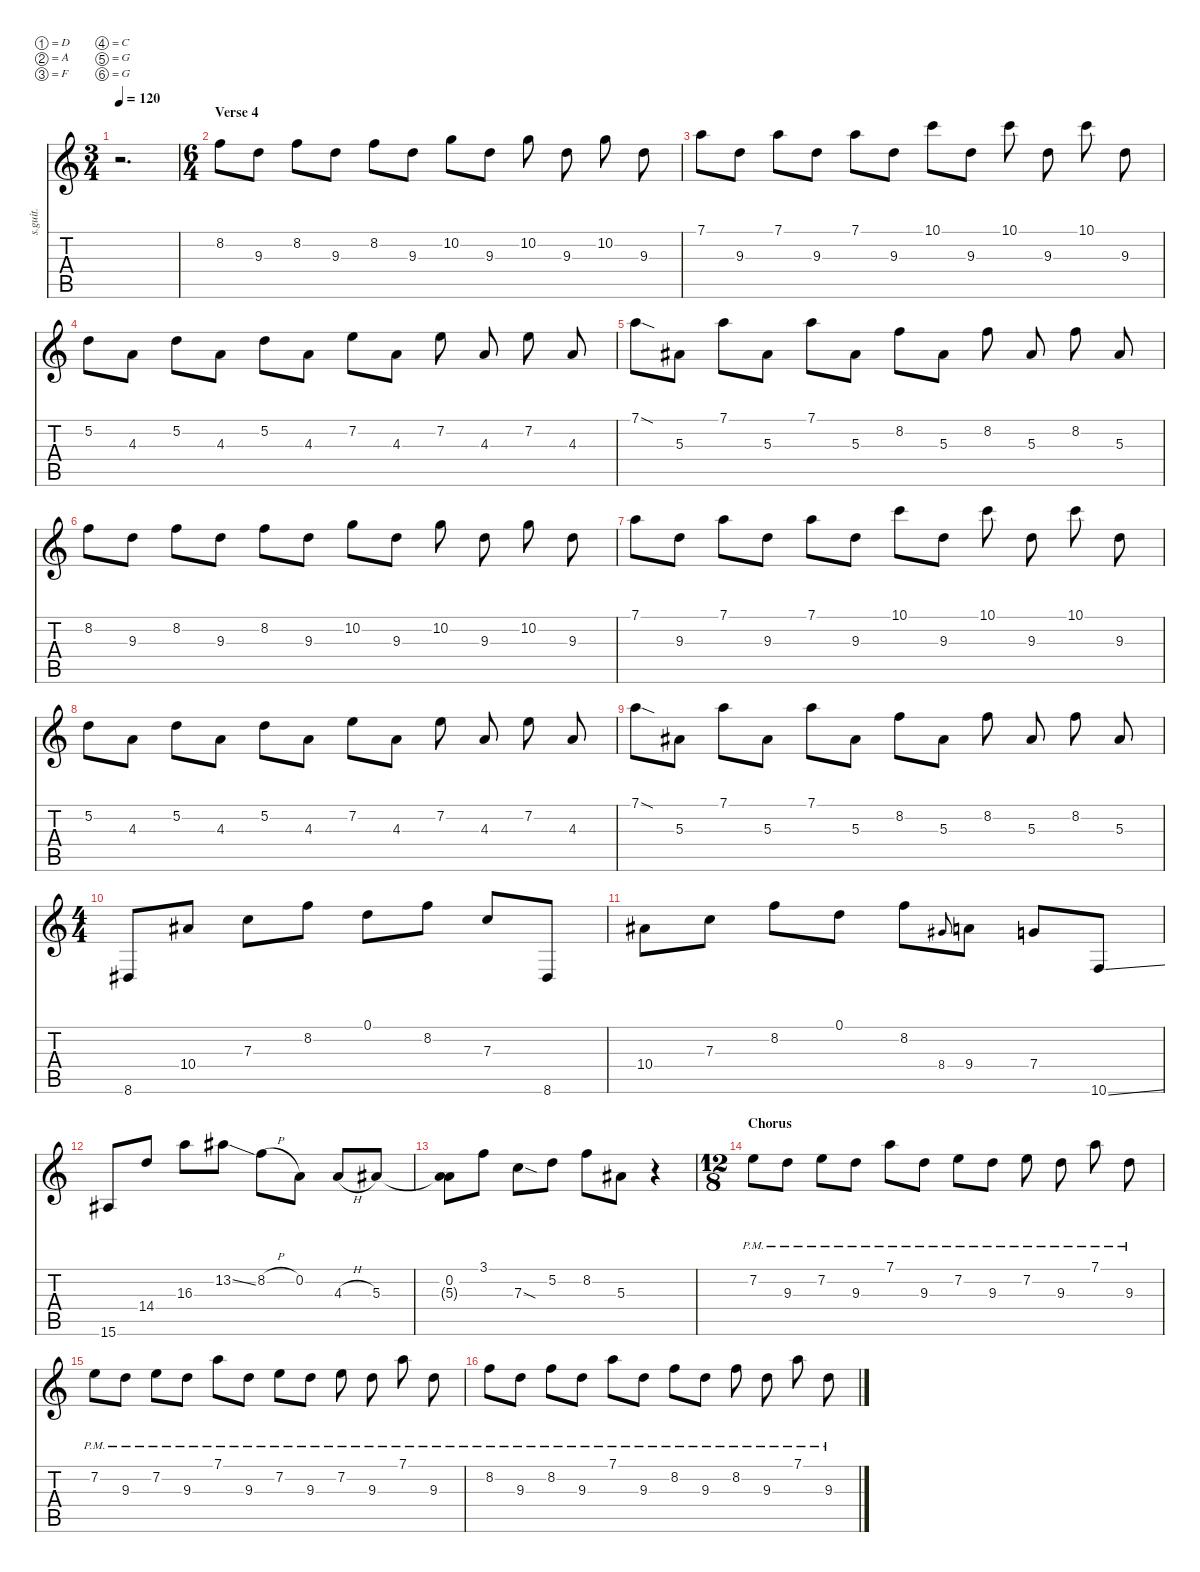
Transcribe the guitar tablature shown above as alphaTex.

\defaultSystemsLayout 4
\hideDynamics
\bracketExtendMode nobrackets
\track ("Rythm Guitar 3" "s.guit.") {instrument distortionguitar}
\staff {score tabs}
\tuning (D4 A3 F3 C3 G2 G1)
\ts (3 4)
\beaming (8 2 2 2 2)
\tempo 120
\clef g2
\ks c
r.2{d dy f} |
\ts (6 4)
\beaming (8 2 2 2 2)
\section ("" "Verse 4")
8.2.8{lyrics (0 "") lyrics (1 "") lyrics (2 "") lyrics (3 "") lyrics (4 "")} 9.3.8{lyrics (0 "") lyrics (1 "") lyrics (2 "") lyrics (3 "") lyrics (4 "")} 8.2.8{lyrics (0 "") lyrics (1 "") lyrics (2 "") lyrics (3 "") lyrics (4 "")} 9.3.8{lyrics (0 "") lyrics (1 "") lyrics (2 "") lyrics (3 "") lyrics (4 "")} 8.2.8{lyrics (0 "") lyrics (1 "") lyrics (2 "") lyrics (3 "") lyrics (4 "")} 9.3.8{lyrics (0 "") lyrics (1 "") lyrics (2 "") lyrics (3 "") lyrics (4 "")} 10.2.8{lyrics (0 "") lyrics (1 "") lyrics (2 "") lyrics (3 "") lyrics (4 "")} 9.3.8{lyrics (0 "") lyrics (1 "") lyrics (2 "") lyrics (3 "") lyrics (4 "")} 10.2.8{lyrics (0 "") lyrics (1 "") lyrics (2 "") lyrics (3 "") lyrics (4 "")} 9.3.8{lyrics (0 "") lyrics (1 "") lyrics (2 "") lyrics (3 "") lyrics (4 "")} 10.2.8{lyrics (0 "") lyrics (1 "") lyrics (2 "") lyrics (3 "") lyrics (4 "")} 9.3.8{lyrics (0 "") lyrics (1 "") lyrics (2 "") lyrics (3 "") lyrics (4 "")} |
7.1.8{lyrics (0 "") lyrics (1 "") lyrics (2 "") lyrics (3 "") lyrics (4 "") dy mf} 9.3.8{lyrics (0 "") lyrics (1 "") lyrics (2 "") lyrics (3 "") lyrics (4 "")} 7.1.8{lyrics (0 "") lyrics (1 "") lyrics (2 "") lyrics (3 "") lyrics (4 "")} 9.3.8{lyrics (0 "") lyrics (1 "") lyrics (2 "") lyrics (3 "") lyrics (4 "")} 7.1.8{lyrics (0 "") lyrics (1 "") lyrics (2 "") lyrics (3 "") lyrics (4 "")} 9.3.8{lyrics (0 "") lyrics (1 "") lyrics (2 "") lyrics (3 "") lyrics (4 "")} 10.1.8{lyrics (0 "") lyrics (1 "") lyrics (2 "") lyrics (3 "") lyrics (4 "")} 9.3.8{lyrics (0 "") lyrics (1 "") lyrics (2 "") lyrics (3 "") lyrics (4 "")} 10.1.8{lyrics (0 "") lyrics (1 "") lyrics (2 "") lyrics (3 "") lyrics (4 "")} 9.3.8{lyrics (0 "") lyrics (1 "") lyrics (2 "") lyrics (3 "") lyrics (4 "")} 10.1.8{lyrics (0 "") lyrics (1 "") lyrics (2 "") lyrics (3 "") lyrics (4 "")} 9.3.8{lyrics (0 "") lyrics (1 "") lyrics (2 "") lyrics (3 "") lyrics (4 "")} |
5.2.8{lyrics (0 "") lyrics (1 "") lyrics (2 "") lyrics (3 "") lyrics (4 "")} 4.3.8{lyrics (0 "") lyrics (1 "") lyrics (2 "") lyrics (3 "") lyrics (4 "")} 5.2.8{lyrics (0 "") lyrics (1 "") lyrics (2 "") lyrics (3 "") lyrics (4 "")} 4.3.8{lyrics (0 "") lyrics (1 "") lyrics (2 "") lyrics (3 "") lyrics (4 "")} 5.2.8{lyrics (0 "") lyrics (1 "") lyrics (2 "") lyrics (3 "") lyrics (4 "")} 4.3.8{lyrics (0 "") lyrics (1 "") lyrics (2 "") lyrics (3 "") lyrics (4 "")} 7.2.8{lyrics (0 "") lyrics (1 "") lyrics (2 "") lyrics (3 "") lyrics (4 "")} 4.3.8{lyrics (0 "") lyrics (1 "") lyrics (2 "") lyrics (3 "") lyrics (4 "")} 7.2.8{lyrics (0 "") lyrics (1 "") lyrics (2 "") lyrics (3 "") lyrics (4 "")} 4.3.8{lyrics (0 "") lyrics (1 "") lyrics (2 "") lyrics (3 "") lyrics (4 "")} 7.2.8{lyrics (0 "") lyrics (1 "") lyrics (2 "") lyrics (3 "") lyrics (4 "")} 4.3.8{lyrics (0 "") lyrics (1 "") lyrics (2 "") lyrics (3 "") lyrics (4 "")} |
7.1{sod}.8{lyrics (0 "") lyrics (1 "") lyrics (2 "") lyrics (3 "") lyrics (4 "")} 5.3{acc #}.8{lyrics (0 "") lyrics (1 "") lyrics (2 "") lyrics (3 "") lyrics (4 "")} 7.1.8{lyrics (0 "") lyrics (1 "") lyrics (2 "") lyrics (3 "") lyrics (4 "")} 5.3{acc #}.8{lyrics (0 "") lyrics (1 "") lyrics (2 "") lyrics (3 "") lyrics (4 "")} 7.1.8{lyrics (0 "") lyrics (1 "") lyrics (2 "") lyrics (3 "") lyrics (4 "")} 5.3{acc #}.8{lyrics (0 "") lyrics (1 "") lyrics (2 "") lyrics (3 "") lyrics (4 "")} 8.2.8{lyrics (0 "") lyrics (1 "") lyrics (2 "") lyrics (3 "") lyrics (4 "")} 5.3{acc #}.8{lyrics (0 "") lyrics (1 "") lyrics (2 "") lyrics (3 "") lyrics (4 "")} 8.2.8{lyrics (0 "") lyrics (1 "") lyrics (2 "") lyrics (3 "") lyrics (4 "")} 5.3{acc #}.8{lyrics (0 "") lyrics (1 "") lyrics (2 "") lyrics (3 "") lyrics (4 "")} 8.2.8{lyrics (0 "") lyrics (1 "") lyrics (2 "") lyrics (3 "") lyrics (4 "")} 5.3{acc #}.8{lyrics (0 "") lyrics (1 "") lyrics (2 "") lyrics (3 "") lyrics (4 "")} |
8.2.8{lyrics (0 "") lyrics (1 "") lyrics (2 "") lyrics (3 "") lyrics (4 "") dy f} 9.3.8{lyrics (0 "") lyrics (1 "") lyrics (2 "") lyrics (3 "") lyrics (4 "")} 8.2.8{lyrics (0 "") lyrics (1 "") lyrics (2 "") lyrics (3 "") lyrics (4 "")} 9.3.8{lyrics (0 "") lyrics (1 "") lyrics (2 "") lyrics (3 "") lyrics (4 "")} 8.2.8{lyrics (0 "") lyrics (1 "") lyrics (2 "") lyrics (3 "") lyrics (4 "")} 9.3.8{lyrics (0 "") lyrics (1 "") lyrics (2 "") lyrics (3 "") lyrics (4 "")} 10.2.8{lyrics (0 "") lyrics (1 "") lyrics (2 "") lyrics (3 "") lyrics (4 "")} 9.3.8{lyrics (0 "") lyrics (1 "") lyrics (2 "") lyrics (3 "") lyrics (4 "")} 10.2.8{lyrics (0 "") lyrics (1 "") lyrics (2 "") lyrics (3 "") lyrics (4 "")} 9.3.8{lyrics (0 "") lyrics (1 "") lyrics (2 "") lyrics (3 "") lyrics (4 "")} 10.2.8{lyrics (0 "") lyrics (1 "") lyrics (2 "") lyrics (3 "") lyrics (4 "")} 9.3.8{lyrics (0 "") lyrics (1 "") lyrics (2 "") lyrics (3 "") lyrics (4 "")} |
7.1.8{lyrics (0 "") lyrics (1 "") lyrics (2 "") lyrics (3 "") lyrics (4 "") dy mf} 9.3.8{lyrics (0 "") lyrics (1 "") lyrics (2 "") lyrics (3 "") lyrics (4 "")} 7.1.8{lyrics (0 "") lyrics (1 "") lyrics (2 "") lyrics (3 "") lyrics (4 "")} 9.3.8{lyrics (0 "") lyrics (1 "") lyrics (2 "") lyrics (3 "") lyrics (4 "")} 7.1.8{lyrics (0 "") lyrics (1 "") lyrics (2 "") lyrics (3 "") lyrics (4 "")} 9.3.8{lyrics (0 "") lyrics (1 "") lyrics (2 "") lyrics (3 "") lyrics (4 "")} 10.1.8{lyrics (0 "") lyrics (1 "") lyrics (2 "") lyrics (3 "") lyrics (4 "")} 9.3.8{lyrics (0 "") lyrics (1 "") lyrics (2 "") lyrics (3 "") lyrics (4 "")} 10.1.8{lyrics (0 "") lyrics (1 "") lyrics (2 "") lyrics (3 "") lyrics (4 "")} 9.3.8{lyrics (0 "") lyrics (1 "") lyrics (2 "") lyrics (3 "") lyrics (4 "")} 10.1.8{lyrics (0 "") lyrics (1 "") lyrics (2 "") lyrics (3 "") lyrics (4 "")} 9.3.8{lyrics (0 "") lyrics (1 "") lyrics (2 "") lyrics (3 "") lyrics (4 "")} |
5.2.8{lyrics (0 "") lyrics (1 "") lyrics (2 "") lyrics (3 "") lyrics (4 "")} 4.3.8{lyrics (0 "") lyrics (1 "") lyrics (2 "") lyrics (3 "") lyrics (4 "")} 5.2.8{lyrics (0 "") lyrics (1 "") lyrics (2 "") lyrics (3 "") lyrics (4 "")} 4.3.8{lyrics (0 "") lyrics (1 "") lyrics (2 "") lyrics (3 "") lyrics (4 "")} 5.2.8{lyrics (0 "") lyrics (1 "") lyrics (2 "") lyrics (3 "") lyrics (4 "")} 4.3.8{lyrics (0 "") lyrics (1 "") lyrics (2 "") lyrics (3 "") lyrics (4 "")} 7.2.8{lyrics (0 "") lyrics (1 "") lyrics (2 "") lyrics (3 "") lyrics (4 "")} 4.3.8{lyrics (0 "") lyrics (1 "") lyrics (2 "") lyrics (3 "") lyrics (4 "")} 7.2.8{lyrics (0 "") lyrics (1 "") lyrics (2 "") lyrics (3 "") lyrics (4 "")} 4.3.8{lyrics (0 "") lyrics (1 "") lyrics (2 "") lyrics (3 "") lyrics (4 "")} 7.2.8{lyrics (0 "") lyrics (1 "") lyrics (2 "") lyrics (3 "") lyrics (4 "")} 4.3.8{lyrics (0 "") lyrics (1 "") lyrics (2 "") lyrics (3 "") lyrics (4 "")} |
7.1{sod}.8{lyrics (0 "") lyrics (1 "") lyrics (2 "") lyrics (3 "") lyrics (4 "")} 5.3{acc #}.8{lyrics (0 "") lyrics (1 "") lyrics (2 "") lyrics (3 "") lyrics (4 "")} 7.1.8{lyrics (0 "") lyrics (1 "") lyrics (2 "") lyrics (3 "") lyrics (4 "")} 5.3{acc #}.8{lyrics (0 "") lyrics (1 "") lyrics (2 "") lyrics (3 "") lyrics (4 "")} 7.1.8{lyrics (0 "") lyrics (1 "") lyrics (2 "") lyrics (3 "") lyrics (4 "")} 5.3{acc #}.8{lyrics (0 "") lyrics (1 "") lyrics (2 "") lyrics (3 "") lyrics (4 "")} 8.2.8{lyrics (0 "") lyrics (1 "") lyrics (2 "") lyrics (3 "") lyrics (4 "")} 5.3{acc #}.8{lyrics (0 "") lyrics (1 "") lyrics (2 "") lyrics (3 "") lyrics (4 "")} 8.2.8{lyrics (0 "") lyrics (1 "") lyrics (2 "") lyrics (3 "") lyrics (4 "")} 5.3{acc #}.8{lyrics (0 "") lyrics (1 "") lyrics (2 "") lyrics (3 "") lyrics (4 "")} 8.2.8{lyrics (0 "") lyrics (1 "") lyrics (2 "") lyrics (3 "") lyrics (4 "")} 5.3{acc #}.8{lyrics (0 "") lyrics (1 "") lyrics (2 "") lyrics (3 "") lyrics (4 "")} |
\ts (4 4)
\beaming (8 2 2 2 2)
8.6{acc #}.8{lyrics (0 "") lyrics (1 "") lyrics (2 "") lyrics (3 "") lyrics (4 "") dy f} 10.4{acc #}.8{lyrics (0 "") lyrics (1 "") lyrics (2 "") lyrics (3 "") lyrics (4 "")} 7.3.8{lyrics (0 "") lyrics (1 "") lyrics (2 "") lyrics (3 "") lyrics (4 "")} 8.2.8{lyrics (0 "") lyrics (1 "") lyrics (2 "") lyrics (3 "") lyrics (4 "")} 0.1.8{lyrics (0 "") lyrics (1 "") lyrics (2 "") lyrics (3 "") lyrics (4 "")} 8.2.8{lyrics (0 "") lyrics (1 "") lyrics (2 "") lyrics (3 "") lyrics (4 "")} 7.3.8{lyrics (0 "") lyrics (1 "") lyrics (2 "") lyrics (3 "") lyrics (4 "")} 8.6{acc #}.8{lyrics (0 "") lyrics (1 "") lyrics (2 "") lyrics (3 "") lyrics (4 "")} |
10.4{acc #}.8{lyrics (0 "") lyrics (1 "") lyrics (2 "") lyrics (3 "") lyrics (4 "")} 7.3.8{lyrics (0 "") lyrics (1 "") lyrics (2 "") lyrics (3 "") lyrics (4 "")} 8.2.8{lyrics (0 "") lyrics (1 "") lyrics (2 "") lyrics (3 "") lyrics (4 "")} 0.1.8{lyrics (0 "") lyrics (1 "") lyrics (2 "") lyrics (3 "") lyrics (4 "")} 8.2.8{lyrics (0 "") lyrics (1 "") lyrics (2 "") lyrics (3 "") lyrics (4 "")} 8.4{acc #}.8{lyrics (0 "") lyrics (1 "") lyrics (2 "") lyrics (3 "") lyrics (4 "") gr onbeat dy mp} 9.4.8{lyrics (0 "") lyrics (1 "") lyrics (2 "") lyrics (3 "") lyrics (4 "") dy mf} 7.4.8{lyrics (0 "") lyrics (1 "") lyrics (2 "") lyrics (3 "") lyrics (4 "")} 10.6{ss}.8{lyrics (0 "") lyrics (1 "") lyrics (2 "") lyrics (3 "") lyrics (4 "")} |
15.6{acc #}.8{lyrics (0 "") lyrics (1 "") lyrics (2 "") lyrics (3 "") lyrics (4 "")} 14.4.8{lyrics (0 "") lyrics (1 "") lyrics (2 "") lyrics (3 "") lyrics (4 "")} 16.3.8{lyrics (0 "") lyrics (1 "") lyrics (2 "") lyrics (3 "") lyrics (4 "")} 13.2{ss acc #}.8{lyrics (0 "") lyrics (1 "") lyrics (2 "") lyrics (3 "") lyrics (4 "")} 8.2{h}.8{lyrics (0 "") lyrics (1 "") lyrics (2 "") lyrics (3 "") lyrics (4 "")} 0.2.8{lyrics (0 "") lyrics (1 "") lyrics (2 "") lyrics (3 "") lyrics (4 "")} 4.3{h}.8{lyrics (0 "") lyrics (1 "") lyrics (2 "") lyrics (3 "") lyrics (4 "")} 5.3{acc #}.8{lyrics (0 "") lyrics (1 "") lyrics (2 "") lyrics (3 "") lyrics (4 "")} |
(0.2 5.3{t acc #}).8{lyrics (0 "") lyrics (1 "") lyrics (2 "") lyrics (3 "") lyrics (4 "")} 3.1.8{lyrics (0 "") lyrics (1 "") lyrics (2 "") lyrics (3 "") lyrics (4 "")} 7.3{sod}.8{lyrics (0 "") lyrics (1 "") lyrics (2 "") lyrics (3 "") lyrics (4 "")} 5.2.8{lyrics (0 "") lyrics (1 "") lyrics (2 "") lyrics (3 "") lyrics (4 "")} 8.2.8{lyrics (0 "") lyrics (1 "") lyrics (2 "") lyrics (3 "") lyrics (4 "")} 5.3{acc #}.8{lyrics (0 "") lyrics (1 "") lyrics (2 "") lyrics (3 "") lyrics (4 "")} r.4 |
\ts (12 8)
\beaming (8 2 2 2 2)
\section ("" "Chorus")
7.2{pm}.8{lyrics (0 "") lyrics (1 "") lyrics (2 "") lyrics (3 "") lyrics (4 "")} 9.3{pm}.8{lyrics (0 "") lyrics (1 "") lyrics (2 "") lyrics (3 "") lyrics (4 "")} 7.2{pm}.8{lyrics (0 "") lyrics (1 "") lyrics (2 "") lyrics (3 "") lyrics (4 "")} 9.3{pm}.8{lyrics (0 "") lyrics (1 "") lyrics (2 "") lyrics (3 "") lyrics (4 "")} 7.1{pm}.8{lyrics (0 "") lyrics (1 "") lyrics (2 "") lyrics (3 "") lyrics (4 "")} 9.3{pm}.8{lyrics (0 "") lyrics (1 "") lyrics (2 "") lyrics (3 "") lyrics (4 "")} 7.2{pm}.8{lyrics (0 "") lyrics (1 "") lyrics (2 "") lyrics (3 "") lyrics (4 "")} 9.3{pm}.8{lyrics (0 "") lyrics (1 "") lyrics (2 "") lyrics (3 "") lyrics (4 "")} 7.2{pm}.8{lyrics (0 "") lyrics (1 "") lyrics (2 "") lyrics (3 "") lyrics (4 "")} 9.3{pm}.8{lyrics (0 "") lyrics (1 "") lyrics (2 "") lyrics (3 "") lyrics (4 "")} 7.1{pm}.8{lyrics (0 "") lyrics (1 "") lyrics (2 "") lyrics (3 "") lyrics (4 "")} 9.3{pm}.8{lyrics (0 "") lyrics (1 "") lyrics (2 "") lyrics (3 "") lyrics (4 "")} |
7.2{pm}.8{lyrics (0 "") lyrics (1 "") lyrics (2 "") lyrics (3 "") lyrics (4 "")} 9.3{pm}.8{lyrics (0 "") lyrics (1 "") lyrics (2 "") lyrics (3 "") lyrics (4 "")} 7.2{pm}.8{lyrics (0 "") lyrics (1 "") lyrics (2 "") lyrics (3 "") lyrics (4 "")} 9.3{pm}.8{lyrics (0 "") lyrics (1 "") lyrics (2 "") lyrics (3 "") lyrics (4 "")} 7.1{pm}.8{lyrics (0 "") lyrics (1 "") lyrics (2 "") lyrics (3 "") lyrics (4 "")} 9.3{pm}.8{lyrics (0 "") lyrics (1 "") lyrics (2 "") lyrics (3 "") lyrics (4 "")} 7.2{pm}.8{lyrics (0 "") lyrics (1 "") lyrics (2 "") lyrics (3 "") lyrics (4 "")} 9.3{pm}.8{lyrics (0 "") lyrics (1 "") lyrics (2 "") lyrics (3 "") lyrics (4 "")} 7.2{pm}.8{lyrics (0 "") lyrics (1 "") lyrics (2 "") lyrics (3 "") lyrics (4 "")} 9.3{pm}.8{lyrics (0 "") lyrics (1 "") lyrics (2 "") lyrics (3 "") lyrics (4 "")} 7.1{pm}.8{lyrics (0 "") lyrics (1 "") lyrics (2 "") lyrics (3 "") lyrics (4 "")} 9.3{pm}.8{lyrics (0 "") lyrics (1 "") lyrics (2 "") lyrics (3 "") lyrics (4 "")} |
8.2{pm}.8{lyrics (0 "") lyrics (1 "") lyrics (2 "") lyrics (3 "") lyrics (4 "")} 9.3{pm}.8{lyrics (0 "") lyrics (1 "") lyrics (2 "") lyrics (3 "") lyrics (4 "")} 8.2{pm}.8{lyrics (0 "") lyrics (1 "") lyrics (2 "") lyrics (3 "") lyrics (4 "")} 9.3{pm}.8{lyrics (0 "") lyrics (1 "") lyrics (2 "") lyrics (3 "") lyrics (4 "")} 7.1{pm}.8{lyrics (0 "") lyrics (1 "") lyrics (2 "") lyrics (3 "") lyrics (4 "")} 9.3{pm}.8{lyrics (0 "") lyrics (1 "") lyrics (2 "") lyrics (3 "") lyrics (4 "")} 8.2{pm}.8{lyrics (0 "") lyrics (1 "") lyrics (2 "") lyrics (3 "") lyrics (4 "")} 9.3{pm}.8{lyrics (0 "") lyrics (1 "") lyrics (2 "") lyrics (3 "") lyrics (4 "")} 8.2{pm}.8{lyrics (0 "") lyrics (1 "") lyrics (2 "") lyrics (3 "") lyrics (4 "")} 9.3{pm}.8{lyrics (0 "") lyrics (1 "") lyrics (2 "") lyrics (3 "") lyrics (4 "")} 7.1{pm}.8{lyrics (0 "") lyrics (1 "") lyrics (2 "") lyrics (3 "") lyrics (4 "")} 9.3{pm}.8{lyrics (0 "") lyrics (1 "") lyrics (2 "") lyrics (3 "") lyrics (4 "")}
